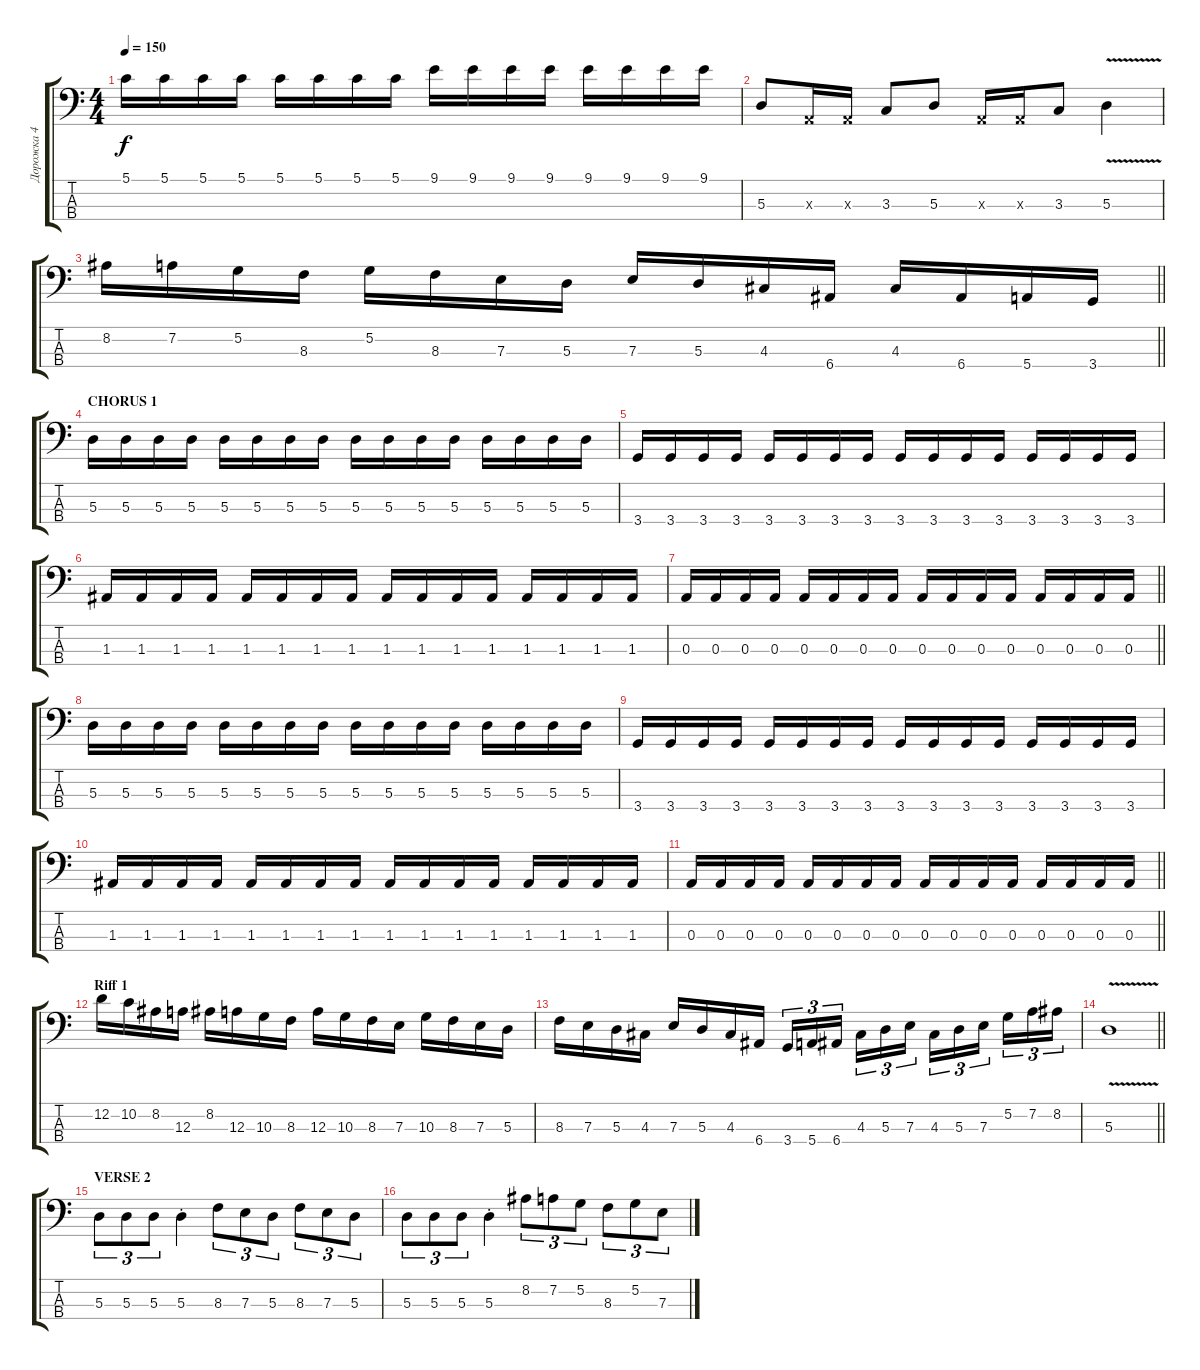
\track ("Дорожка 4" "Дорожка 4") {instrument electricbassfinger}
\staff {score tabs}
\tuning (G2 D2 A1 E1) {hide}
\ts (4 4)
\tempo 150
\clef f4
\ks c
5.1.16{dy f} 5.1.16 5.1.16 5.1.16 5.1.16 5.1.16 5.1.16 5.1.16 9.1.16 9.1.16 9.1.16 9.1.16 9.1.16 9.1.16 9.1.16 9.1.16 |
5.3.8 0.3{x}.16 0.3{x}.16 3.3.8 5.3.8 0.3{x}.16 0.3{x}.16 3.3.8 5.3{v}.4 |
\barLineRight lightlight
8.2.16 7.2.16 5.2.16 8.3.16 5.2.16 8.3.16 7.3.16 5.3.16 7.3.16 5.3.16 4.3.16 6.4.16 4.3.16 6.4.16 5.4.16 3.4.16 |
\section ("" "CHORUS 1")
5.3.16 5.3.16 5.3.16 5.3.16 5.3.16 5.3.16 5.3.16 5.3.16 5.3.16 5.3.16 5.3.16 5.3.16 5.3.16 5.3.16 5.3.16 5.3.16 |
3.4.16 3.4.16 3.4.16 3.4.16 3.4.16 3.4.16 3.4.16 3.4.16 3.4.16 3.4.16 3.4.16 3.4.16 3.4.16 3.4.16 3.4.16 3.4.16 |
1.3.16 1.3.16 1.3.16 1.3.16 1.3.16 1.3.16 1.3.16 1.3.16 1.3.16 1.3.16 1.3.16 1.3.16 1.3.16 1.3.16 1.3.16 1.3.16 |
\barLineRight lightlight
0.3.16 0.3.16 0.3.16 0.3.16 0.3.16 0.3.16 0.3.16 0.3.16 0.3.16 0.3.16 0.3.16 0.3.16 0.3.16 0.3.16 0.3.16 0.3.16 |
5.3.16 5.3.16 5.3.16 5.3.16 5.3.16 5.3.16 5.3.16 5.3.16 5.3.16 5.3.16 5.3.16 5.3.16 5.3.16 5.3.16 5.3.16 5.3.16 |
3.4.16 3.4.16 3.4.16 3.4.16 3.4.16 3.4.16 3.4.16 3.4.16 3.4.16 3.4.16 3.4.16 3.4.16 3.4.16 3.4.16 3.4.16 3.4.16 |
1.3.16 1.3.16 1.3.16 1.3.16 1.3.16 1.3.16 1.3.16 1.3.16 1.3.16 1.3.16 1.3.16 1.3.16 1.3.16 1.3.16 1.3.16 1.3.16 |
\barLineRight lightlight
0.3.16 0.3.16 0.3.16 0.3.16 0.3.16 0.3.16 0.3.16 0.3.16 0.3.16 0.3.16 0.3.16 0.3.16 0.3.16 0.3.16 0.3.16 0.3.16 |
\section ("" "Riff 1")
12.2.16 10.2.16 8.2.16 12.3.16 8.2.16 12.3.16 10.3.16 8.3.16 12.3.16 10.3.16 8.3.16 7.3.16 10.3.16 8.3.16 7.3.16 5.3.16 |
8.3.16 7.3.16 5.3.16 4.3.16 7.3.16 5.3.16 4.3.16 6.4.16 3.4.16{tu (3 2)} 5.4.16{tu (3 2)} 6.4.16{tu (3 2)} 4.3.16{tu (3 2)} 5.3.16{tu (3 2)} 7.3.16{tu (3 2)} 4.3.16{tu (3 2)} 5.3.16{tu (3 2)} 7.3.16{tu (3 2)} 5.2.16{tu (3 2)} 7.2.16{tu (3 2)} 8.2.16{tu (3 2)} |
\barLineRight lightlight
5.3{v}.1 |
\section ("" "VERSE 2")
5.3.8{tu (3 2)} 5.3.8{tu (3 2)} 5.3.8{tu (3 2)} 5.3{st}.4 8.3.8{tu (3 2)} 7.3.8{tu (3 2)} 5.3.8{tu (3 2)} 8.3.8{tu (3 2)} 7.3.8{tu (3 2)} 5.3.8{tu (3 2)} |
5.3.8{tu (3 2)} 5.3.8{tu (3 2)} 5.3.8{tu (3 2)} 5.3{st}.4 8.2.8{tu (3 2)} 7.2.8{tu (3 2)} 5.2.8{tu (3 2)} 8.3.8{tu (3 2)} 5.2.8{tu (3 2)} 7.3.8{tu (3 2)}
